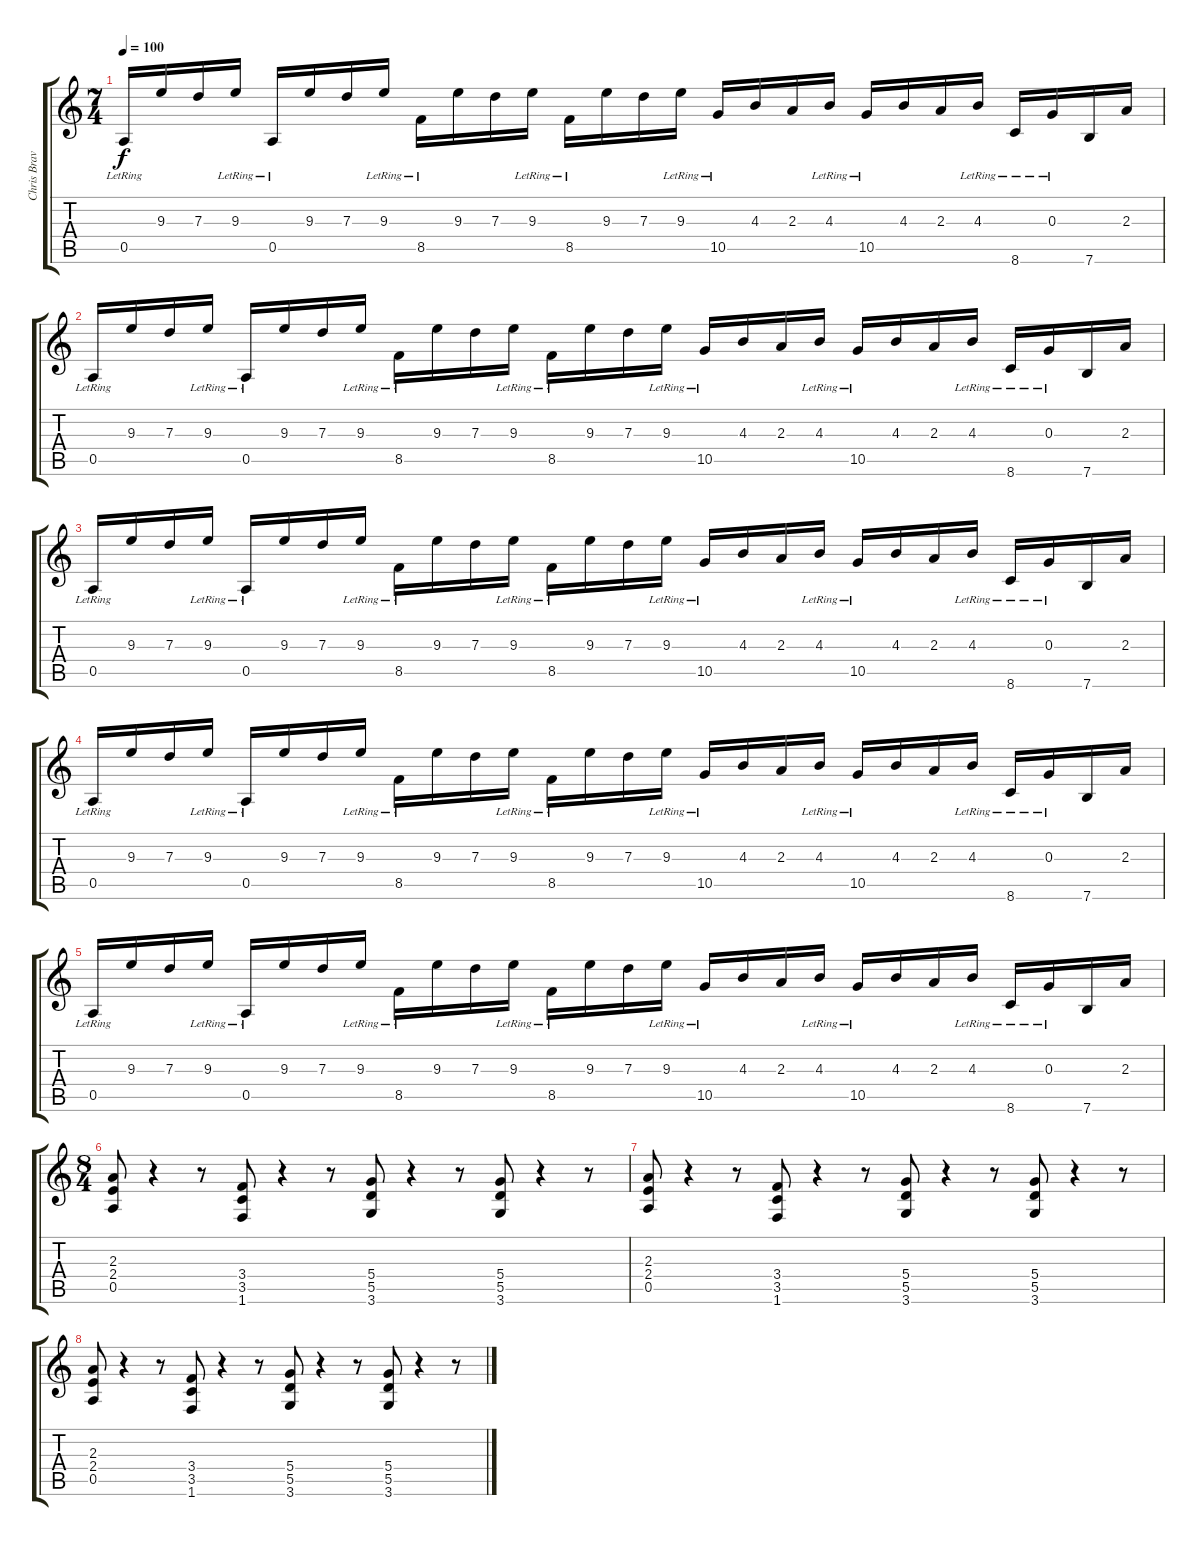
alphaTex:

\track ("Chris Brave" "Chris Brav") {instrument electricguitarmuted}
\staff {score tabs}
\tuning (E4 B3 G3 D3 A2 E2) {hide}
\ts (7 4)
\tempo 100
\clef g2
\ks c
0.5{lr}.16{dy f} 9.3.16 7.3.16 9.3{lr}.16 0.5{lr}.16 9.3.16 7.3.16 9.3{lr}.16 8.5{lr}.16 9.3.16 7.3.16 9.3{lr}.16 8.5{lr}.16 9.3.16 7.3.16 9.3{lr}.16 10.5{lr}.16 4.3.16 2.3.16 4.3{lr}.16 10.5{lr}.16 4.3.16 2.3.16 4.3{lr}.16 8.6{lr}.16 0.3{lr}.16 7.6.16 2.3.16 |
0.5{lr}.16 9.3.16 7.3.16 9.3{lr}.16 0.5{lr}.16 9.3.16 7.3.16 9.3{lr}.16 8.5{lr}.16 9.3.16 7.3.16 9.3{lr}.16 8.5{lr}.16 9.3.16 7.3.16 9.3{lr}.16 10.5{lr}.16 4.3.16 2.3.16 4.3{lr}.16 10.5{lr}.16 4.3.16 2.3.16 4.3{lr}.16 8.6{lr}.16 0.3{lr}.16 7.6.16 2.3.16 |
0.5{lr}.16 9.3.16 7.3.16 9.3{lr}.16 0.5{lr}.16 9.3.16 7.3.16 9.3{lr}.16 8.5{lr}.16 9.3.16 7.3.16 9.3{lr}.16 8.5{lr}.16 9.3.16 7.3.16 9.3{lr}.16 10.5{lr}.16 4.3.16 2.3.16 4.3{lr}.16 10.5{lr}.16 4.3.16 2.3.16 4.3{lr}.16 8.6{lr}.16 0.3{lr}.16 7.6.16 2.3.16 |
0.5{lr}.16 9.3.16 7.3.16 9.3{lr}.16 0.5{lr}.16 9.3.16 7.3.16 9.3{lr}.16 8.5{lr}.16 9.3.16 7.3.16 9.3{lr}.16 8.5{lr}.16 9.3.16 7.3.16 9.3{lr}.16 10.5{lr}.16 4.3.16 2.3.16 4.3{lr}.16 10.5{lr}.16 4.3.16 2.3.16 4.3{lr}.16 8.6{lr}.16 0.3{lr}.16 7.6.16 2.3.16 |
0.5{lr}.16 9.3.16 7.3.16 9.3{lr}.16 0.5{lr}.16 9.3.16 7.3.16 9.3{lr}.16 8.5{lr}.16 9.3.16 7.3.16 9.3{lr}.16 8.5{lr}.16 9.3.16 7.3.16 9.3{lr}.16 10.5{lr}.16 4.3.16 2.3.16 4.3{lr}.16 10.5{lr}.16 4.3.16 2.3.16 4.3{lr}.16 8.6{lr}.16 0.3{lr}.16 7.6.16 2.3.16 |
\ts (8 4)
(2.3 2.4 0.5).8 r.4 r.8 (3.4 3.5 1.6).8 r.4 r.8 (5.4 5.5 3.6).8 r.4 r.8 (5.4 5.5 3.6).8 r.4 r.8 |
(2.3 2.4 0.5).8 r.4 r.8 (3.4 3.5 1.6).8 r.4 r.8 (5.4 5.5 3.6).8 r.4 r.8 (5.4 5.5 3.6).8 r.4 r.8 |
(2.3 2.4 0.5).8 r.4 r.8 (3.4 3.5 1.6).8 r.4 r.8 (5.4 5.5 3.6).8 r.4 r.8 (5.4 5.5 3.6).8 r.4 r.8
